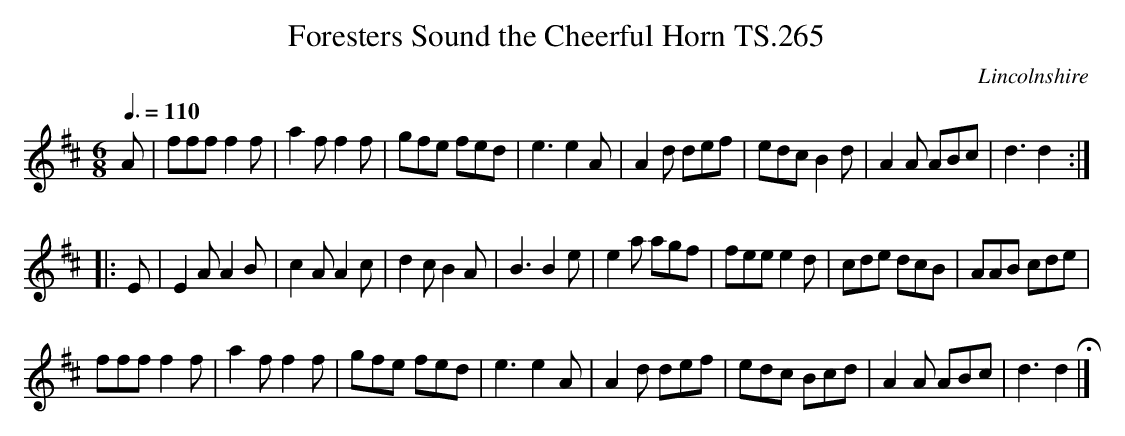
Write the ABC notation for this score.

X:1
T:Foresters Sound the Cheerful Horn TS.265
L:1/8
M:6/8
O:Lincolnshire
Q:3/8=110
K:D
A|ffff2f|a2ff2f|gfe fed|e3e2A|A2d def|edcB2d|A2A ABc|d3d2:|!
|:E|E2AA2B|c2AA2c|d2cB2A|B3B2e|e2a agf|fee e2d|cde dcB|AAB cde|!
ffff2f|a2ff2f|gfe fed|e3e2A|A2d def|edc Bcd|A2A ABc|d3d2HJ|]
